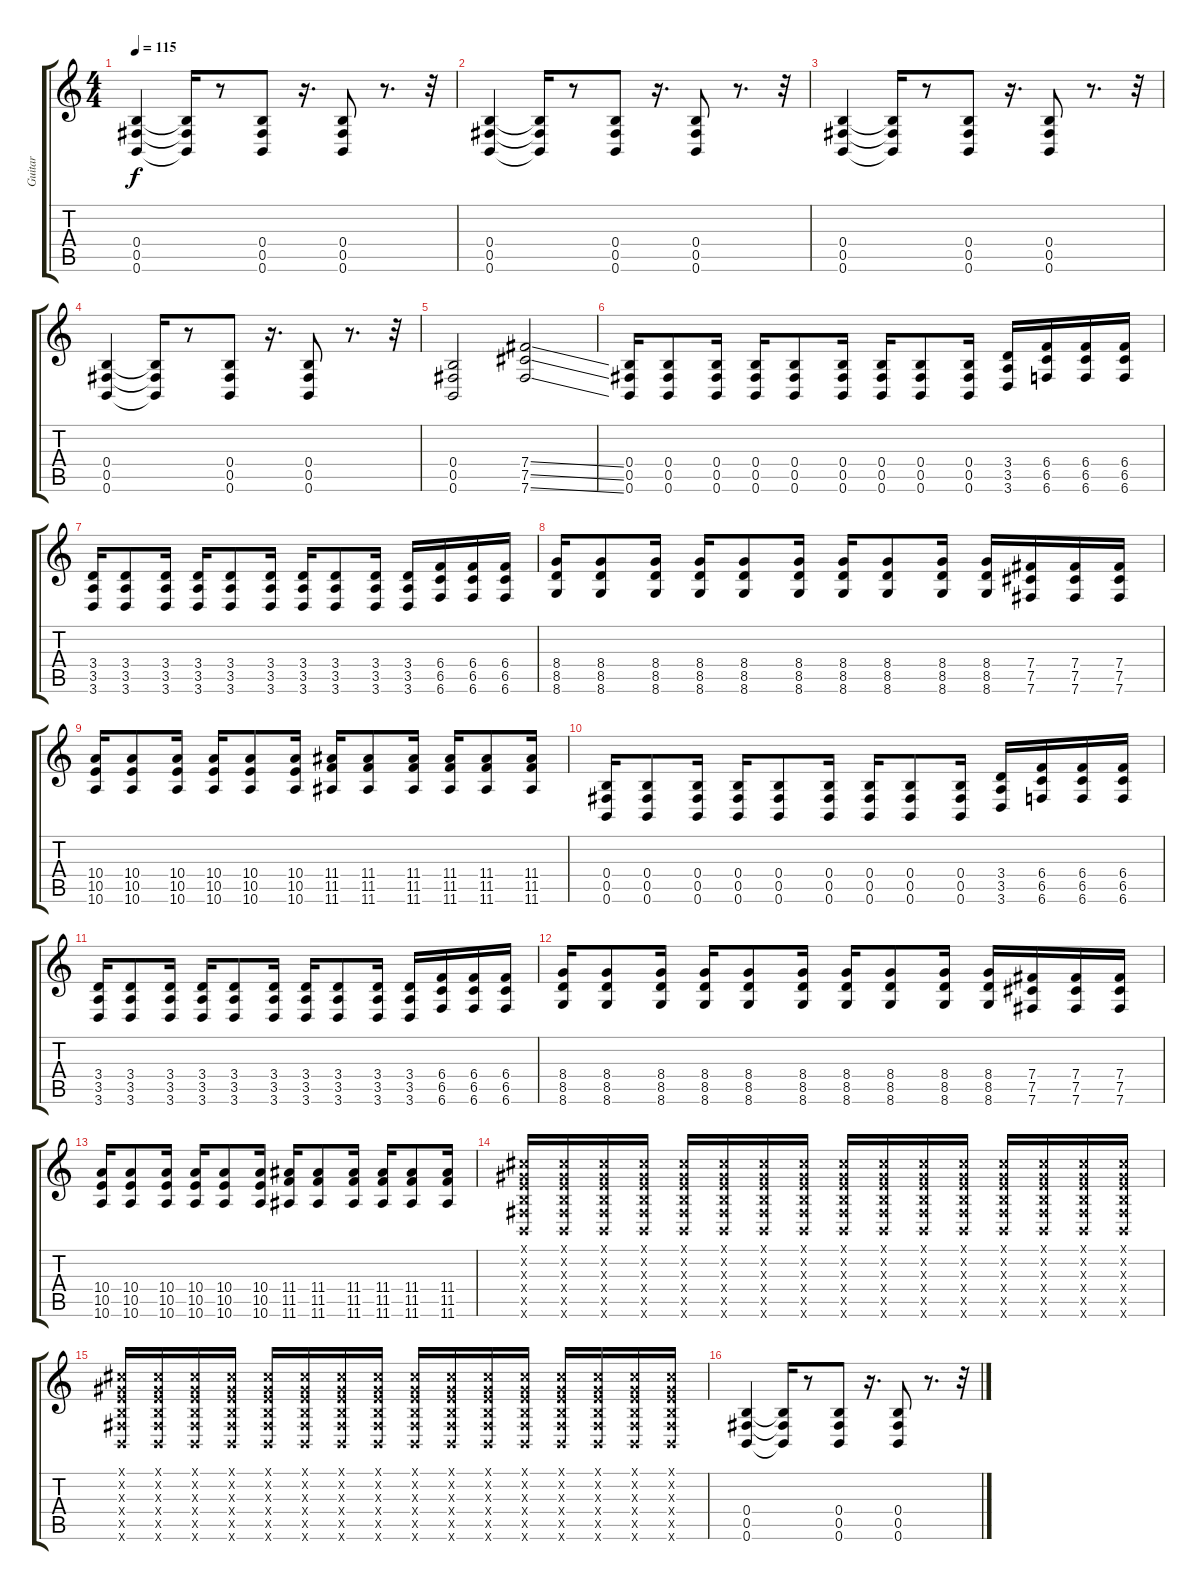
\track ("Guitar" "Guitar") {instrument distortionguitar}
\staff {score tabs}
\tuning (Db4 Ab3 E3 B2 Gb2 B1) {hide}
\ts (4 4)
\tempo 115
\clef g2
\ks c
(0.4 0.5 0.6).4{dy f} (0.4{t} 0.5{t} 0.6{t}).16 r.8 (0.4 0.5 0.6).8 r.16{d} (0.4 0.5 0.6).8 r.8{d} r.32 |
(0.4 0.5 0.6).4 (0.4{t} 0.5{t} 0.6{t}).16 r.8 (0.4 0.5 0.6).8 r.16{d} (0.4 0.5 0.6).8 r.8{d} r.32 |
(0.4 0.5 0.6).4 (0.4{t} 0.5{t} 0.6{t}).16 r.8 (0.4 0.5 0.6).8 r.16{d} (0.4 0.5 0.6).8 r.8{d} r.32 |
(0.4 0.5 0.6).4 (0.4{t} 0.5{t} 0.6{t}).16 r.8 (0.4 0.5 0.6).8 r.16{d} (0.4 0.5 0.6).8 r.8{d} r.32 |
(0.4 0.5 0.6).2 (7.4{ss} 7.5{ss} 7.6{ss}).2 |
(0.4 0.5 0.6).16 (0.4 0.5 0.6).8 (0.4 0.5 0.6).16 (0.4 0.5 0.6).16 (0.4 0.5 0.6).8 (0.4 0.5 0.6).16 (0.4 0.5 0.6).16 (0.4 0.5 0.6).8 (0.4 0.5 0.6).16 (3.4 3.5 3.6).16 (6.4 6.5 6.6).16 (6.4 6.5 6.6).16 (6.4 6.5 6.6).16 |
(3.4 3.5 3.6).16 (3.4 3.5 3.6).8 (3.4 3.5 3.6).16 (3.4 3.5 3.6).16 (3.4 3.5 3.6).8 (3.4 3.5 3.6).16 (3.4 3.5 3.6).16 (3.4 3.5 3.6).8 (3.4 3.5 3.6).16 (3.4 3.5 3.6).16 (6.4 6.5 6.6).16 (6.4 6.5 6.6).16 (6.4 6.5 6.6).16 |
(8.4 8.5 8.6).16 (8.4 8.5 8.6).8 (8.4 8.5 8.6).16 (8.4 8.5 8.6).16 (8.4 8.5 8.6).8 (8.4 8.5 8.6).16 (8.4 8.5 8.6).16 (8.4 8.5 8.6).8 (8.4 8.5 8.6).16 (8.4 8.5 8.6).16 (7.4 7.5 7.6).16 (7.4 7.5 7.6).16 (7.4 7.5 7.6).16 |
(10.4 10.5 10.6).16 (10.4 10.5 10.6).8 (10.4 10.5 10.6).16 (10.4 10.5 10.6).16 (10.4 10.5 10.6).8 (10.4 10.5 10.6).16 (11.4 11.5 11.6).16 (11.4 11.5 11.6).8 (11.4 11.5 11.6).16 (11.4 11.5 11.6).16 (11.4 11.5 11.6).8 (11.4 11.5 11.6).16 |
(0.4 0.5 0.6).16 (0.4 0.5 0.6).8 (0.4 0.5 0.6).16 (0.4 0.5 0.6).16 (0.4 0.5 0.6).8 (0.4 0.5 0.6).16 (0.4 0.5 0.6).16 (0.4 0.5 0.6).8 (0.4 0.5 0.6).16 (3.4 3.5 3.6).16 (6.4 6.5 6.6).16 (6.4 6.5 6.6).16 (6.4 6.5 6.6).16 |
(3.4 3.5 3.6).16 (3.4 3.5 3.6).8 (3.4 3.5 3.6).16 (3.4 3.5 3.6).16 (3.4 3.5 3.6).8 (3.4 3.5 3.6).16 (3.4 3.5 3.6).16 (3.4 3.5 3.6).8 (3.4 3.5 3.6).16 (3.4 3.5 3.6).16 (6.4 6.5 6.6).16 (6.4 6.5 6.6).16 (6.4 6.5 6.6).16 |
(8.4 8.5 8.6).16 (8.4 8.5 8.6).8 (8.4 8.5 8.6).16 (8.4 8.5 8.6).16 (8.4 8.5 8.6).8 (8.4 8.5 8.6).16 (8.4 8.5 8.6).16 (8.4 8.5 8.6).8 (8.4 8.5 8.6).16 (8.4 8.5 8.6).16 (7.4 7.5 7.6).16 (7.4 7.5 7.6).16 (7.4 7.5 7.6).16 |
(10.4 10.5 10.6).16 (10.4 10.5 10.6).8 (10.4 10.5 10.6).16 (10.4 10.5 10.6).16 (10.4 10.5 10.6).8 (10.4 10.5 10.6).16 (11.4 11.5 11.6).16 (11.4 11.5 11.6).8 (11.4 11.5 11.6).16 (11.4 11.5 11.6).16 (11.4 11.5 11.6).8 (11.4 11.5 11.6).16 |
(0.1{x} 0.2{x} 0.3{x} 0.4{x} 0.5{x} 0.6{x}).16 (0.1{x} 0.2{x} 0.3{x} 0.4{x} 0.5{x} 0.6{x}).16 (0.1{x} 0.2{x} 0.3{x} 0.4{x} 0.5{x} 0.6{x}).16 (0.1{x} 0.2{x} 0.3{x} 0.4{x} 0.5{x} 0.6{x}).16 (0.1{x} 0.2{x} 0.3{x} 0.4{x} 0.5{x} 0.6{x}).16 (0.1{x} 0.2{x} 0.3{x} 0.4{x} 0.5{x} 0.6{x}).16 (0.1{x} 0.2{x} 0.3{x} 0.4{x} 0.5{x} 0.6{x}).16 (0.1{x} 0.2{x} 0.3{x} 0.4{x} 0.5{x} 0.6{x}).16 (0.1{x} 0.2{x} 0.3{x} 0.4{x} 0.5{x} 0.6{x}).16 (0.1{x} 0.2{x} 0.3{x} 0.4{x} 0.5{x} 0.6{x}).16 (0.1{x} 0.2{x} 0.3{x} 0.4{x} 0.5{x} 0.6{x}).16 (0.1{x} 0.2{x} 0.3{x} 0.4{x} 0.5{x} 0.6{x}).16 (0.1{x} 0.2{x} 0.3{x} 0.4{x} 0.5{x} 0.6{x}).16 (0.1{x} 0.2{x} 0.3{x} 0.4{x} 0.5{x} 0.6{x}).16 (0.1{x} 0.2{x} 0.3{x} 0.4{x} 0.5{x} 0.6{x}).16 (0.1{x} 0.2{x} 0.3{x} 0.4{x} 0.5{x} 0.6{x}).16 |
(0.1{x} 0.2{x} 0.3{x} 0.4{x} 0.5{x} 0.6{x}).16 (0.1{x} 0.2{x} 0.3{x} 0.4{x} 0.5{x} 0.6{x}).16 (0.1{x} 0.2{x} 0.3{x} 0.4{x} 0.5{x} 0.6{x}).16 (0.1{x} 0.2{x} 0.3{x} 0.4{x} 0.5{x} 0.6{x}).16 (0.1{x} 0.2{x} 0.3{x} 0.4{x} 0.5{x} 0.6{x}).16 (0.1{x} 0.2{x} 0.3{x} 0.4{x} 0.5{x} 0.6{x}).16 (0.1{x} 0.2{x} 0.3{x} 0.4{x} 0.5{x} 0.6{x}).16 (0.1{x} 0.2{x} 0.3{x} 0.4{x} 0.5{x} 0.6{x}).16 (0.1{x} 0.2{x} 0.3{x} 0.4{x} 0.5{x} 0.6{x}).16 (0.1{x} 0.2{x} 0.3{x} 0.4{x} 0.5{x} 0.6{x}).16 (0.1{x} 0.2{x} 0.3{x} 0.4{x} 0.5{x} 0.6{x}).16 (0.1{x} 0.2{x} 0.3{x} 0.4{x} 0.5{x} 0.6{x}).16 (0.1{x} 0.2{x} 0.3{x} 0.4{x} 0.5{x} 0.6{x}).16 (0.1{x} 0.2{x} 0.3{x} 0.4{x} 0.5{x} 0.6{x}).16 (0.1{x} 0.2{x} 0.3{x} 0.4{x} 0.5{x} 0.6{x}).16 (0.1{x} 0.2{x} 0.3{x} 0.4{x} 0.5{x} 0.6{x}).16 |
(0.4 0.5 0.6).4 (0.4{t} 0.5{t} 0.6{t}).16 r.8 (0.4 0.5 0.6).8 r.16{d} (0.4 0.5 0.6).8 r.8{d} r.32
